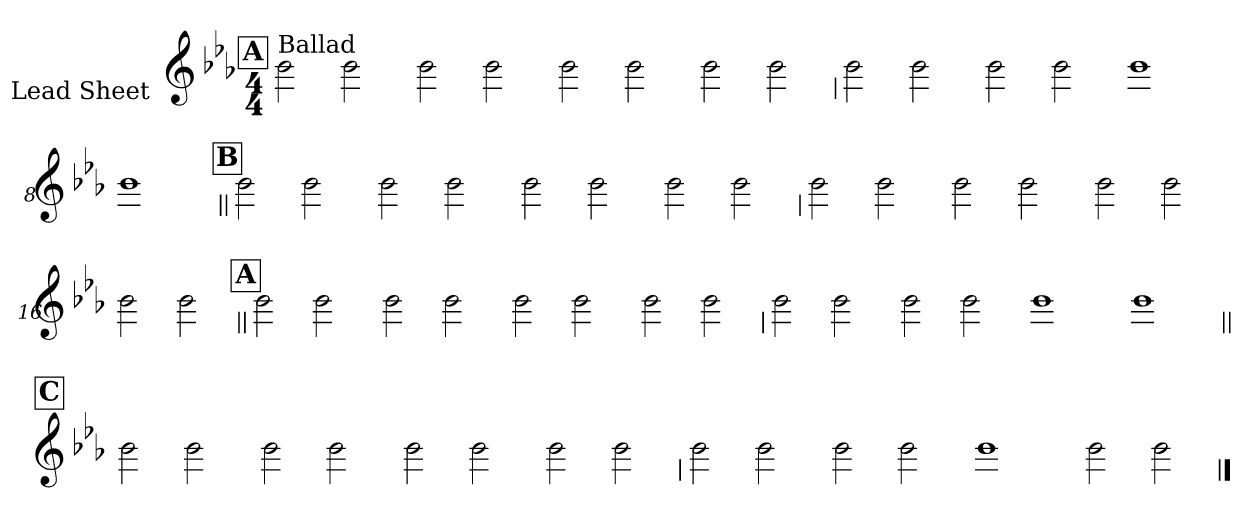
**kern
*part1
*staff1
*I"Lead Sheet
*stria0
*clefG2
*k[b-e-a-]
*E-:
*M4/4
!!LO:REH:place=s1:a:t=A
=1||
!LO:TX:a:t=Ballad
2b-
2b-
=2-
2b-
2b-
=3-
2b-
2b-
=4-
2b-
2b-
!!LO:LB:g=z
=5
2b-
2b-
=6-
2b-
2b-
=7-
1b-
=8-
1b-
!!LO:LB:g=z
!!LO:REH:place=s1:a:t=B
=9||
2b-
2b-
=10-
2b-
2b-
=11-
2b-
2b-
=12-
2b-
2b-
!!LO:LB:g=z
=13
2b-
2b-
=14-
2b-
2b-
=15-
2b-
2b-
=16-
2b-
2b-
!!LO:LB:g=z
!!LO:REH:place=s1:a:t=A
=17||
2b-
2b-
=18-
2b-
2b-
=19-
2b-
2b-
=20-
2b-
2b-
!!LO:LB:g=z
=21
2b-
2b-
=22-
2b-
2b-
=23-
1b-
=24-
1b-
!!LO:LB:g=z
!!LO:REH:place=s1:a:t=C
=25||
2b-
2b-
=26-
2b-
2b-
=27-
2b-
2b-
=28-
2b-
2b-
!!LO:LB:g=z
=29
2b-
2b-
=30-
2b-
2b-
=31-
1b-
=32-
2b-
2b-
==
*-
